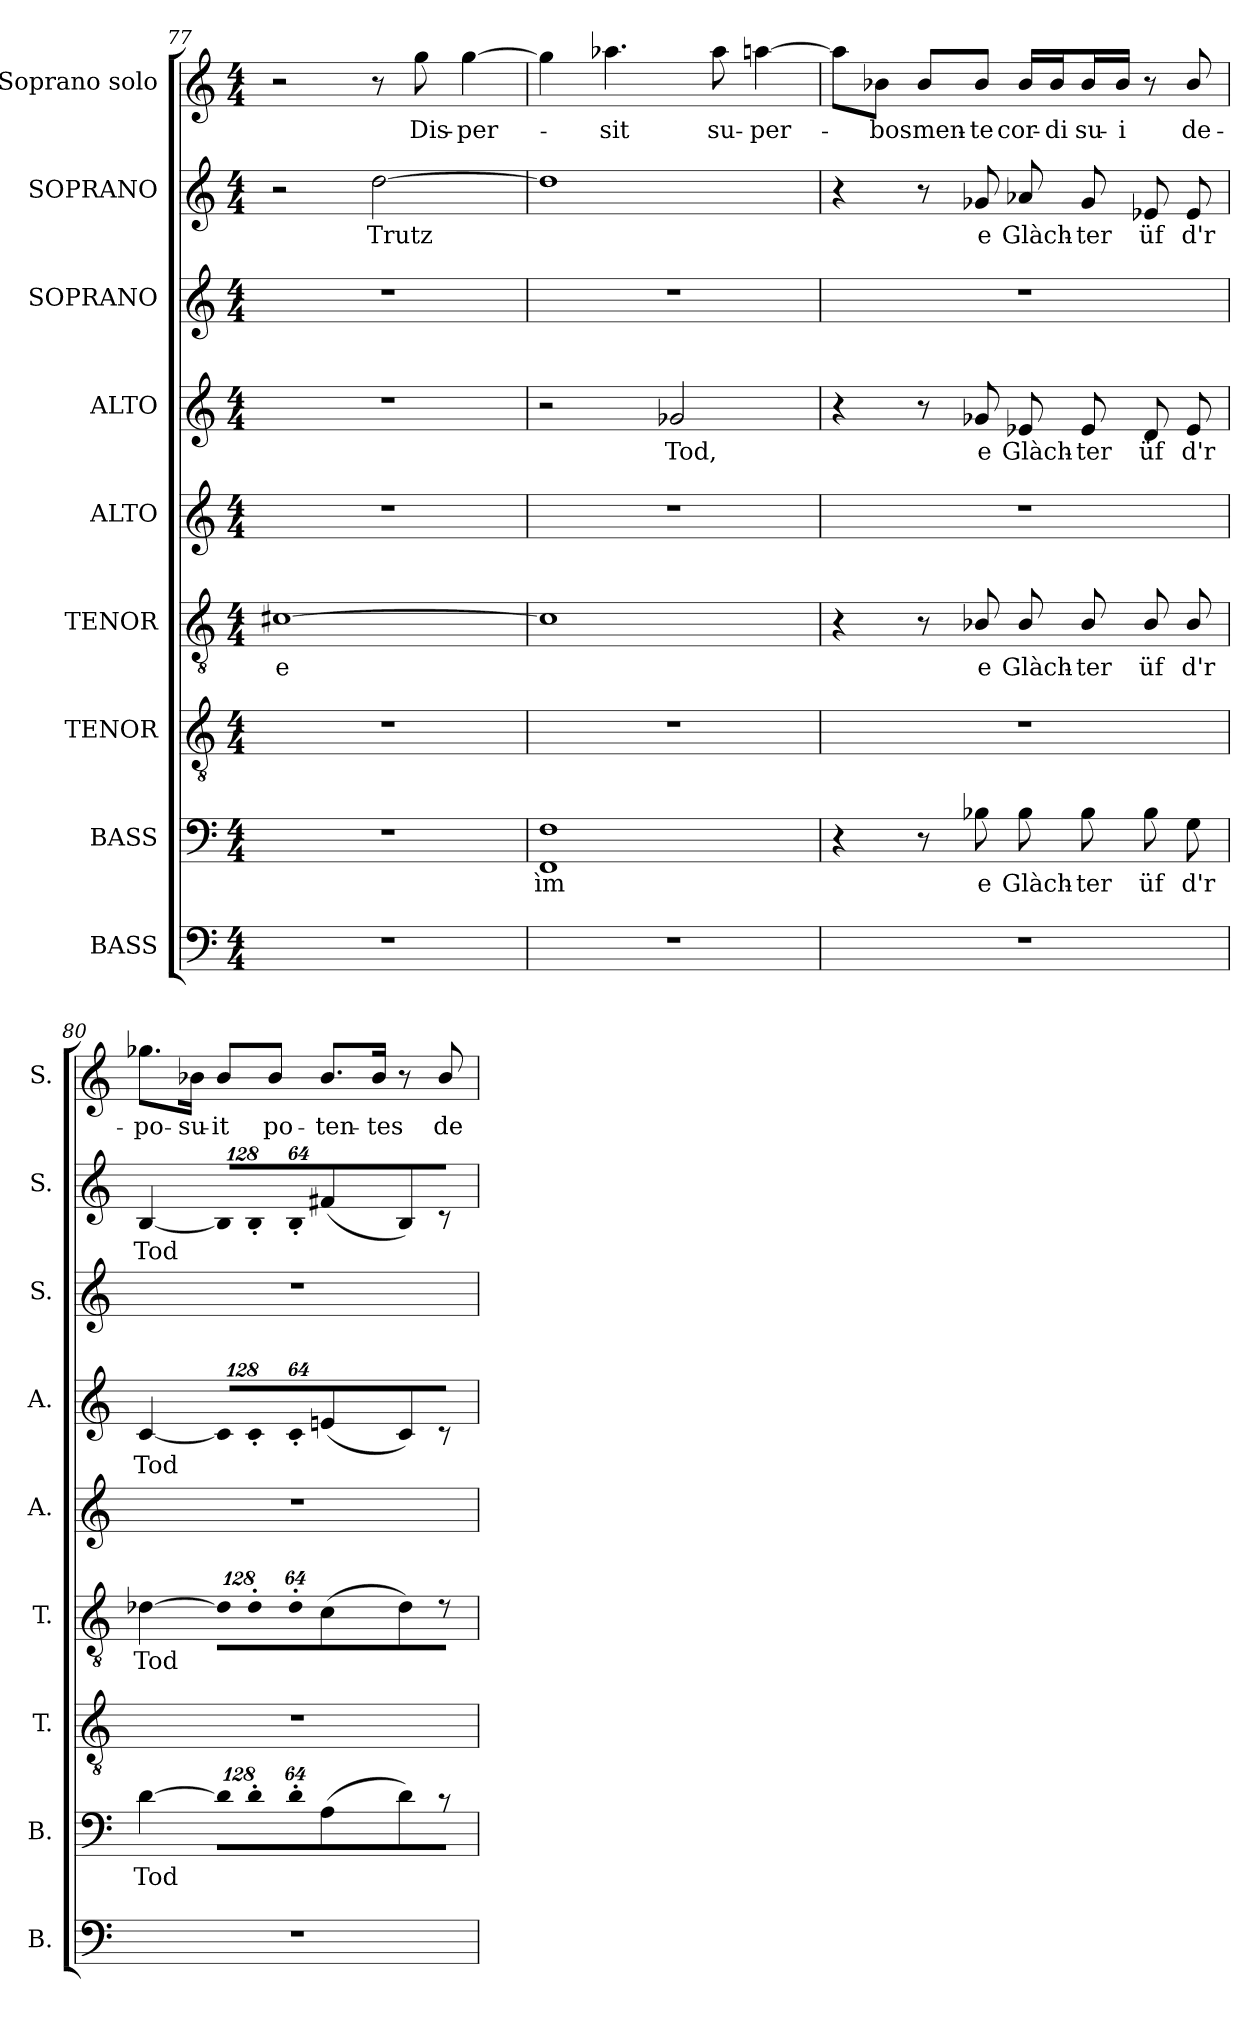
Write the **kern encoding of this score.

**kern	**kern	**text	**kern	**kern	**text	**kern	**kern	**text	**kern	**kern	**text	**kern	**text
*part9	*part8	*part8	*part7	*part6	*part6	*part5	*part4	*part4	*part3	*part2	*part2	*part1	*part1
*staff9	*staff8	*staff8	*staff7	*staff6	*staff6	*staff5	*staff4	*staff4	*staff3	*staff2	*staff2	*staff1	*staff1
*I"BASS	*I"BASS	*	*I"TENOR	*I"TENOR	*	*I"ALTO	*I"ALTO	*	*I"SOPRANO	*I"SOPRANO	*	*I"Soprano solo	*
*I'B.	*I'B.	*	*I'T.	*I'T.	*	*I'A.	*I'A.	*	*I'S.	*I'S.	*	*I'S.	*
!!LO:LB:g=z
*clefF4	*clefF4	*	*clefGv2	*clefGv2	*	*clefG2	*clefG2	*	*clefG2	*clefG2	*	*clefG2	*
*	*	*	*ITrd7c12	*ITrd7c12	*	*	*	*	*	*	*	*	*
*k[]	*k[]	*	*k[]	*k[]	*	*k[]	*k[]	*	*k[]	*k[]	*	*k[]	*
*M4/4	*M4/4	*	*M4/4	*M4/4	*	*M4/4	*M4/4	*	*M4/4	*M4/4	*	*M4/4	*
=77	=77	=77	=77	=77	=77	=77	=77	=77	=77	=77	=77	=77	=77
!	!	!	!	!	!LO:LY:b:color=#000000	!	!	!	!	!	!	!	!
1r	1r	.	1r	[>1C#Xi	e	1r	1r	.	1r	2r	.	2r	.
!	!	!	!	!	!	!	!	!	!	!	!LO:LY:b:color=#000000	!	!
.	.	.	.	.	.	.	.	.	.	[>2ddi\	Trutz	8r	.
!	!	!	!	!	!	!	!	!	!	!	!	!	!LO:LY:b:color=#000000
.	.	.	.	.	.	.	.	.	.	.	.	8ggi\	Dis-
!	!	!	!	!	!	!	!	!	!	!	!	!	!LO:LY:b:color=#000000
.	.	.	.	.	.	.	.	.	.	.	.	[>4ggi\	-per-
=78	=78	=78	=78	=78	=78	=78	=78	=78	=78	=78	=78	=78	=78
!	!	!LO:LY:b:color=#000000	!	!	!	!	!	!	!	!	!	!	!
1r	1FFi 1Fi	ìm	1r	1C#i]	.	1r	2r	.	1r	1ddi]	.	4ggi\]	.
!	!	!	!	!	!	!	!	!	!	!	!	!	!LO:LY:b:color=#000000
.	.	.	.	.	.	.	.	.	.	.	.	4.aa-Xi\	-sit
!	!	!	!	!	!	!	!	!LO:LY:b:color=#000000	!	!	!	!	!
.	.	.	.	.	.	.	2g-Xi/	Tod,	.	.	.	.	.
!	!	!	!	!	!	!	!	!	!	!	!	!	!LO:LY:b:color=#000000
.	.	.	.	.	.	.	.	.	.	.	.	8aa-i\	su-
!	!	!	!	!	!	!	!	!	!	!	!	!	!LO:LY:b:color=#000000
.	.	.	.	.	.	.	.	.	.	.	.	[>4aani\	-per-
=79	=79	=79	=79	=79	=79	=79	=79	=79	=79	=79	=79	=79	=79
1r	4r	.	1r	4r	.	1r	4r	.	1r	4r	.	8aai\L]	.
!	!	!	!	!	!	!	!	!	!	!	!	!	!LO:LY:b:color=#000000
.	.	.	.	.	.	.	.	.	.	.	.	8b-Xi\J	-bos
!	!	!	!	!	!	!	!	!	!	!	!	!	!LO:LY:b:color=#000000
.	8r	.	.	8r	.	.	8r	.	.	8r	.	8b-i/L	men-
!	!	!LO:LY:b:color=#000000	!	!	!	!	!	!	!	!	!	!	!
!	!	!	!	!	!LO:LY:b:color=#000000	!	!	!	!	!	!	!	!
!	!	!	!	!	!	!	!	!LO:LY:b:color=#000000	!	!	!	!	!
!	!	!	!	!	!	!	!	!	!	!	!LO:LY:b:color=#000000	!	!
!	!	!	!	!	!	!	!	!	!	!	!	!	!LO:LY:b:color=#000000
.	8B-Xi\	e	.	8BB-Xi/	e	.	8g-Xi/	e	.	8g-Xi/	e	8b-i/J	-te
!	!	!LO:LY:b:color=#000000	!	!	!	!	!	!	!	!	!	!	!
!	!	!	!	!	!LO:LY:b:color=#000000	!	!	!	!	!	!	!	!
!	!	!	!	!	!	!	!	!LO:LY:b:color=#000000	!	!	!	!	!
!	!	!	!	!	!	!	!	!	!	!	!LO:LY:b:color=#000000	!	!
!	!	!	!	!	!	!	!	!	!	!	!	!	!LO:LY:b:color=#000000
.	8B-i\	Glàch-	.	8BB-i/	Glàch-	.	8e-Xi/	Glàch-	.	8a-Xi/	Glàch-	16b-i/LL	cor-
!	!	!	!	!	!	!	!	!	!	!	!	!	!LO:LY:b:color=#000000
.	.	.	.	.	.	.	.	.	.	.	.	16b-i/J	-di
!	!	!LO:LY:b:color=#000000	!	!	!	!	!	!	!	!	!	!	!
!	!	!	!	!	!LO:LY:b:color=#000000	!	!	!	!	!	!	!	!
!	!	!	!	!	!	!	!	!LO:LY:b:color=#000000	!	!	!	!	!
!	!	!	!	!	!	!	!	!	!	!	!LO:LY:b:color=#000000	!	!
!	!	!	!	!	!	!	!	!	!	!	!	!	!LO:LY:b:color=#000000
.	8B-i\	-ter	.	8BB-i/	-ter	.	8e-i/	-ter	.	8g-i/	-ter	16b-i/L	su-
!	!	!	!	!	!	!	!	!	!	!	!	!	!LO:LY:b:color=#000000
.	.	.	.	.	.	.	.	.	.	.	.	16b-i/JJ	-i
!	!	!LO:LY:b:color=#000000	!	!	!	!	!	!	!	!	!	!	!
!	!	!	!	!	!LO:LY:b:color=#000000	!	!	!	!	!	!	!	!
!	!	!	!	!	!	!	!	!LO:LY:b:color=#000000	!	!	!	!	!
!	!	!	!	!	!	!	!	!	!	!	!LO:LY:b:color=#000000	!	!
.	8B-i\	üf	.	8BB-i/	üf	.	8di/	üf	.	8e-Xi/	üf	8r	.
!	!	!LO:LY:b:color=#000000	!	!	!	!	!	!	!	!	!	!	!
!	!	!	!	!	!LO:LY:b:color=#000000	!	!	!	!	!	!	!	!
!	!	!	!	!	!	!	!	!LO:LY:b:color=#000000	!	!	!	!	!
!	!	!	!	!	!	!	!	!	!	!	!LO:LY:b:color=#000000	!	!
!	!	!	!	!	!	!	!	!	!	!	!	!	!LO:LY:b:color=#000000
.	8Gi\	d'r	.	8BB-i/	d'r	.	8e-i/	d'r	.	8e-i/	d'r	8b-i/	de-
=80	=80	=80	=80	=80	=80	=80	=80	=80	=80	=80	=80	=80	=80
!	!	!LO:LY:b:color=#000000	!	!	!	!	!	!	!	!	!	!	!
!	!	!	!	!	!LO:LY:b:color=#000000	!	!	!	!	!	!	!	!
!	!	!	!	!	!	!	!	!LO:LY:b:color=#000000	!	!	!	!	!
!	!	!	!	!	!	!	!	!	!	!	!LO:LY:b:color=#000000	!	!
!	!	!	!	!	!	!	!	!	!	!	!	!	!LO:LY:b:color=#000000
1r	[>4di\	Tod	1r	[>4D-Xi\	Tod	1r	[<4ci/	Tod	1r	[<4Bi/	Tod	8.gg-Xi\L	-po-
!	!	!	!	!	!	!	!	!	!	!	!	!	!LO:LY:b:color=#000000
.	.	.	.	.	.	.	.	.	.	.	.	16b-Xi\Jk	-su-
*	*Xbrackettup	*	*	*	*	*	*	*	*	*	*	*	*
!	!LO:N:vis=8	!	!	!	!	!	!	!	!	!	!	!	!
*	*	*	*	*Xbrackettup	*	*	*	*	*	*	*	*	*
!	!	!	!	!LO:N:vis=8	!	!	!	!	!	!	!	!	!
*	*	*	*	*	*	*	*Xbrackettup	*	*	*	*	*	*
!	!	!	!	!	!	!	!LO:N:vis=8	!	!	!	!	!	!
*	*	*	*	*	*	*	*	*	*	*Xbrackettup	*	*	*
!	!	!	!	!	!	!	!	!	!	!LO:N:vis=8	!	!	!
!	!	!	!	!	!	!	!	!	!	!	!	!	!LO:LY:b:color=#000000
.	1024%85di\L]	.	.	1024%85D-i\L]	.	.	1024%85ci/L]	.	.	1024%85Bi/L]	.	8b-i/L	-it
!	!LO:N:vis=8	!	!	!LO:N:vis=8	!	!	!LO:N:vis=8	!	!	!LO:N:vis=8	!	!	!
.	1024%85d'i\	.	.	1024%85D-'i\	.	.	1024%85c'i/	.	.	1024%85B'i/	.	.	.
!	!	!	!	!	!	!	!	!	!	!	!	!	!LO:LY:b:color=#000000
.	.	.	.	.	.	.	.	.	.	.	.	8b-i/J	po-
!	!LO:N:vis=8	!	!	!LO:N:vis=8	!	!	!LO:N:vis=8	!	!	!LO:N:vis=8	!	!	!
.	512%43d'i\J	.	.	512%43D-'i\J	.	.	512%43c'i/J	.	.	512%43B'i/J	.	.	.
!	!	!	!	!	!	!	!	!	!	!	!	!	!LO:LY:b:color=#000000
.	(4Ai\	.	.	(4Ci\	.	.	(4eni/	.	.	(4f#Xi/	.	8.b-i/L	-ten-
!	!	!	!	!	!	!	!	!	!	!	!	!	!LO:LY:b:color=#000000
.	.	.	.	.	.	.	.	.	.	.	.	16b-i/Jk	-tes
.	8di\)	.	.	8D-i\)	.	.	8ci/)	.	.	8Bi/)	.	8r	.
!	!	!	!	!	!	!	!	!	!	!	!	!	!LO:LY:b:color=#000000
.	8r	.	.	8r	.	.	8r	.	.	8r	.	8b-i/	de-
=	=	=	=	=	=	=	=	=	=	=	=	=	=
*-	*-	*-	*-	*-	*-	*-	*-	*-	*-	*-	*-	*-	*-
